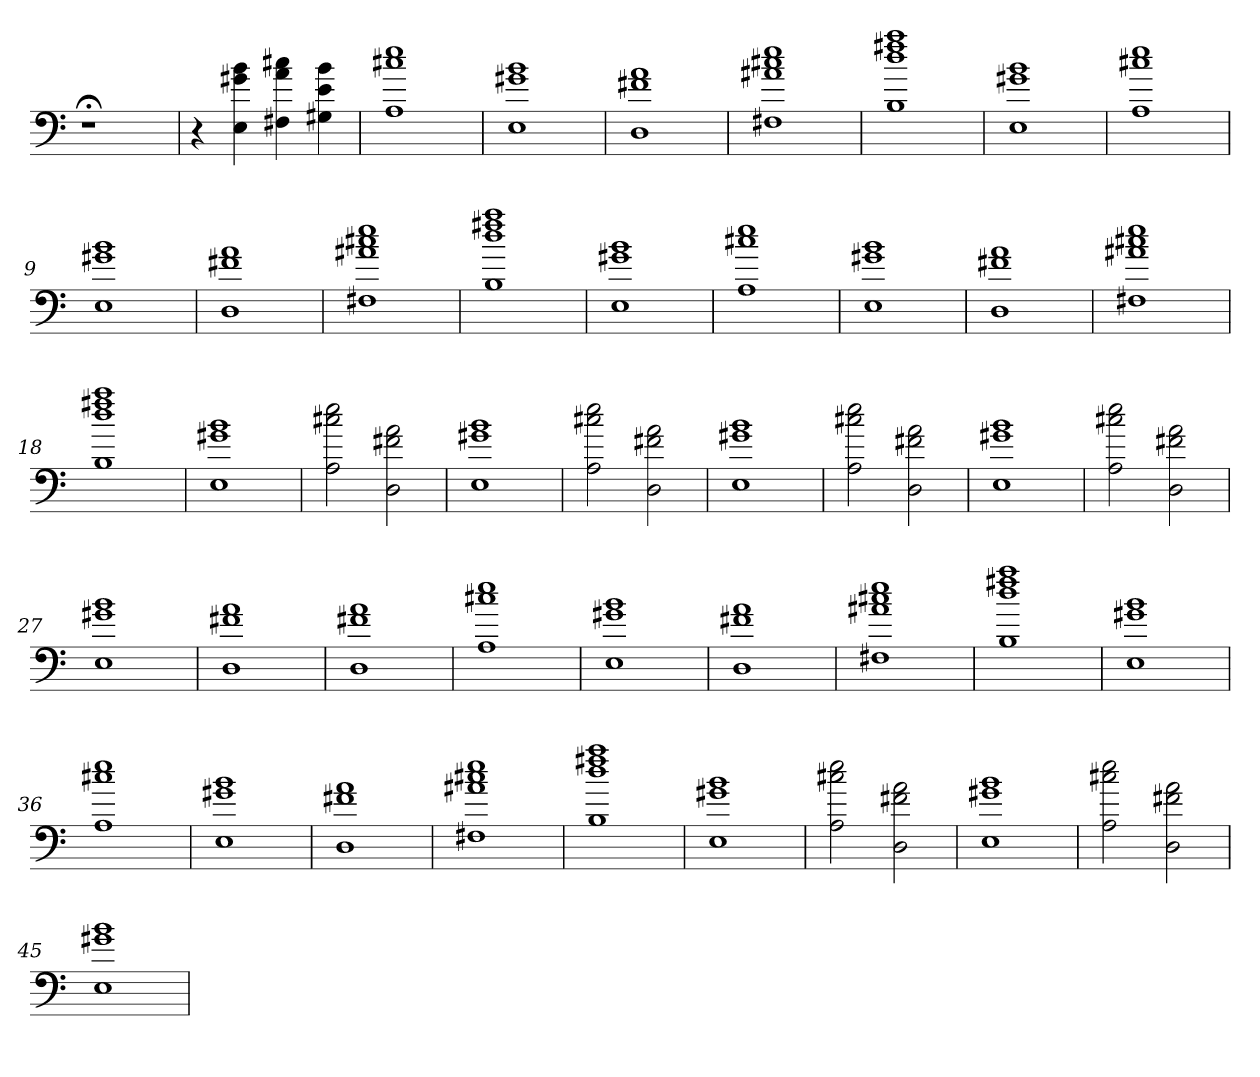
**kern
*part1
*staff1
=
1r;<
=1
4r
4E 4g#X 4b
4F#X 4a 4cc#X
4G#X 4e 4b
=2
1A 1cc#X 1ee
=3
1E 1g#X 1b
=4
1D 1f#X 1a
=5
1F#X 1a#X 1cc#X 1ee
=6
1B 1dd 1ff#X 1aa
=7
1E 1g#X 1b
=8
1A 1cc#X 1ee
=9
1E 1g#X 1b
=10
1D 1f#X 1a
=11
1F#X 1a#X 1cc#X 1ee
=12
1B 1dd 1ff#X 1aa
=13
1E 1g#X 1b
=14
1A 1cc#X 1ee
=15
1E 1g#X 1b
=16
1D 1f#X 1a
=17
1F#X 1a#X 1cc#X 1ee
=18
1B 1dd 1ff#X 1aa
=19
1E 1g#X 1b
=20
2A 2cc#X 2ee
2D 2f#X 2a
=21
1E 1g#X 1b
=22
2A 2cc#X 2ee
2D 2f#X 2a
=23
1E 1g#X 1b
=24
2A 2cc#X 2ee
2D 2f#X 2a
=25
1E 1g#X 1b
=26
2A 2cc#X 2ee
2D 2f#X 2a
=27
1E 1g#X 1b
=28
1D 1f#X 1a
=29
1D 1f#X 1a
=30
1A 1cc#X 1ee
=31
1E 1g#X 1b
=32
1D 1f#X 1a
=33
1F#X 1a#X 1cc#X 1ee
=34
1B 1dd 1ff#X 1aa
=35
1E 1g#X 1b
=36
1A 1cc#X 1ee
=37
1E 1g#X 1b
=38
1D 1f#X 1a
=39
1F#X 1a#X 1cc#X 1ee
=40
1B 1dd 1ff#X 1aa
=41
1E 1g#X 1b
=42
2A 2cc#X 2ee
2D 2f#X 2a
=43
1E 1g#X 1b
=44
2A 2cc#X 2ee
2D 2f#X 2a
=45
1E 1g#X 1b
=
*-
